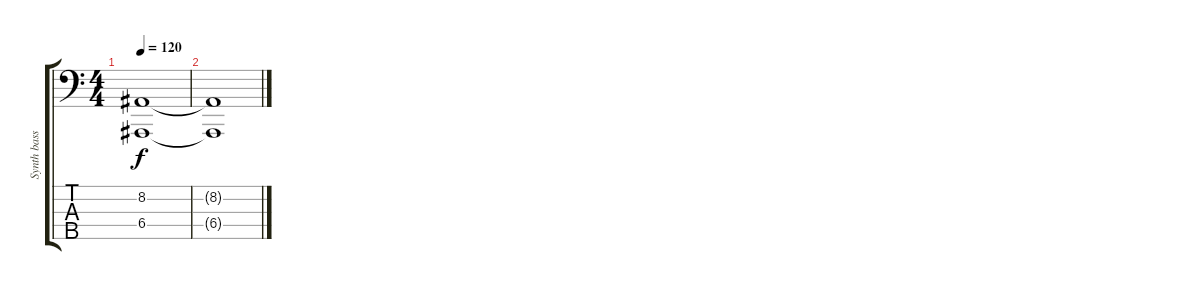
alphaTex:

\track ("Synth bass" "Synth bass") {instrument lead8bassandlead}
\staff {score tabs}
\tuning (G2 D2 A1 E1 B0) {hide}
\ts (4 4)
\tempo 120
\clef f4
\ks c
(8.2{t} 6.4{t}).1{dy f} |
(8.2{t} 6.4{t}).1
